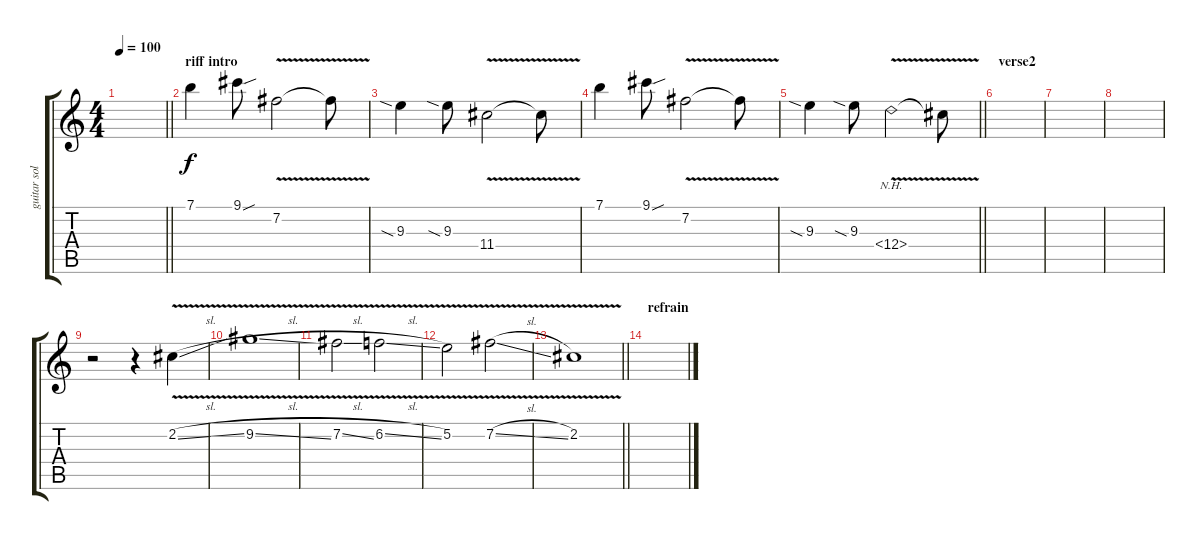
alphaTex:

\track ("guitar solo" "guitar sol") {instrument distortionguitar}
\staff {score tabs}
\tuning (E4 B3 G3 D3 A2 E2) {hide}
\ts (4 4)
\tempo 100
\clef g2
\barLineRight lightlight
\ks c
|
\section ("" "riff intro")
7.1.4 9.1{sou}.8 7.2{v}.2 7.2{t}.8 |
9.3{sia}.4 9.3{sia}.8 11.4{v}.2 11.4{t}.8 |
7.1.4 9.1{sou}.8 7.2{v}.2 7.2{t}.8 |
\barLineRight lightlight
9.3{sia}.4 9.3{sia}.8 11.4{nh v}.2 11.4{t}.8 |
\section ("" "verse2")
|
|
|
r.2 r.4 2.2{v sl}.4{volume 16 instrument distortionguitar} |
9.2{v sl}.1 |
7.2{v sl}.2 6.2{v sl}.2 |
5.2{v}.2 7.2{v sl}.2 |
\barLineRight lightlight
2.2{v}.1 |
\section ("" "refrain")
